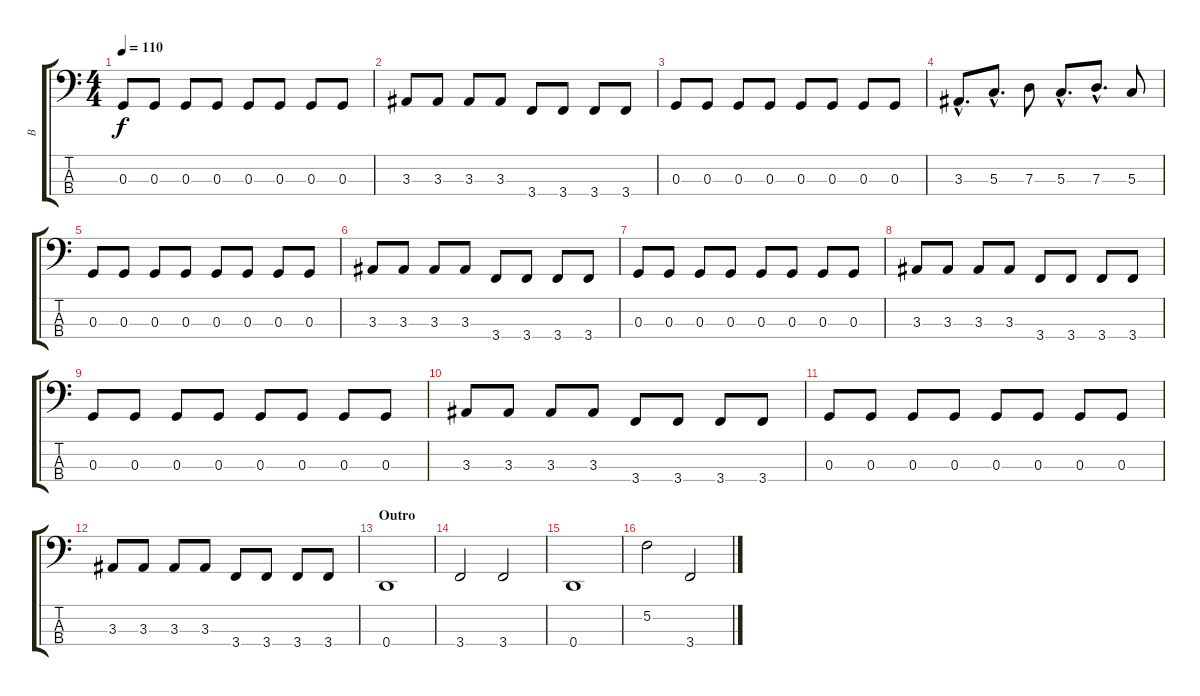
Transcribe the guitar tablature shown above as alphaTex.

\track ("B" "B") {instrument electricbasspick}
\staff {score tabs}
\tuning (F2 C2 G1 D1) {hide}
\ts (4 4)
\tempo 110
\clef f4
\ks c
0.3.8{dy f} 0.3.8 0.3.8 0.3.8 0.3.8 0.3.8 0.3.8 0.3.8 |
3.3.8 3.3.8 3.3.8 3.3.8 3.4.8 3.4.8 3.4.8 3.4.8 |
0.3.8 0.3.8 0.3.8 0.3.8 0.3.8 0.3.8 0.3.8 0.3.8 |
3.3{hac}.8{d} 5.3{hac}.8{d} 7.3.8 5.3{hac}.8{d} 7.3{hac}.8{d} 5.3.8 |
0.3.8 0.3.8 0.3.8 0.3.8 0.3.8 0.3.8 0.3.8 0.3.8 |
3.3.8 3.3.8 3.3.8 3.3.8 3.4.8 3.4.8 3.4.8 3.4.8 |
0.3.8 0.3.8 0.3.8 0.3.8 0.3.8 0.3.8 0.3.8 0.3.8 |
3.3.8 3.3.8 3.3.8 3.3.8 3.4.8 3.4.8 3.4.8 3.4.8 |
0.3.8 0.3.8 0.3.8 0.3.8 0.3.8 0.3.8 0.3.8 0.3.8 |
3.3.8 3.3.8 3.3.8 3.3.8 3.4.8 3.4.8 3.4.8 3.4.8 |
0.3.8 0.3.8 0.3.8 0.3.8 0.3.8 0.3.8 0.3.8 0.3.8 |
3.3.8 3.3.8 3.3.8 3.3.8 3.4.8 3.4.8 3.4.8 3.4.8 |
\section ("" "Outro")
0.4.1 |
3.4.2 3.4.2 |
0.4.1 |
5.2.2 3.4.2
